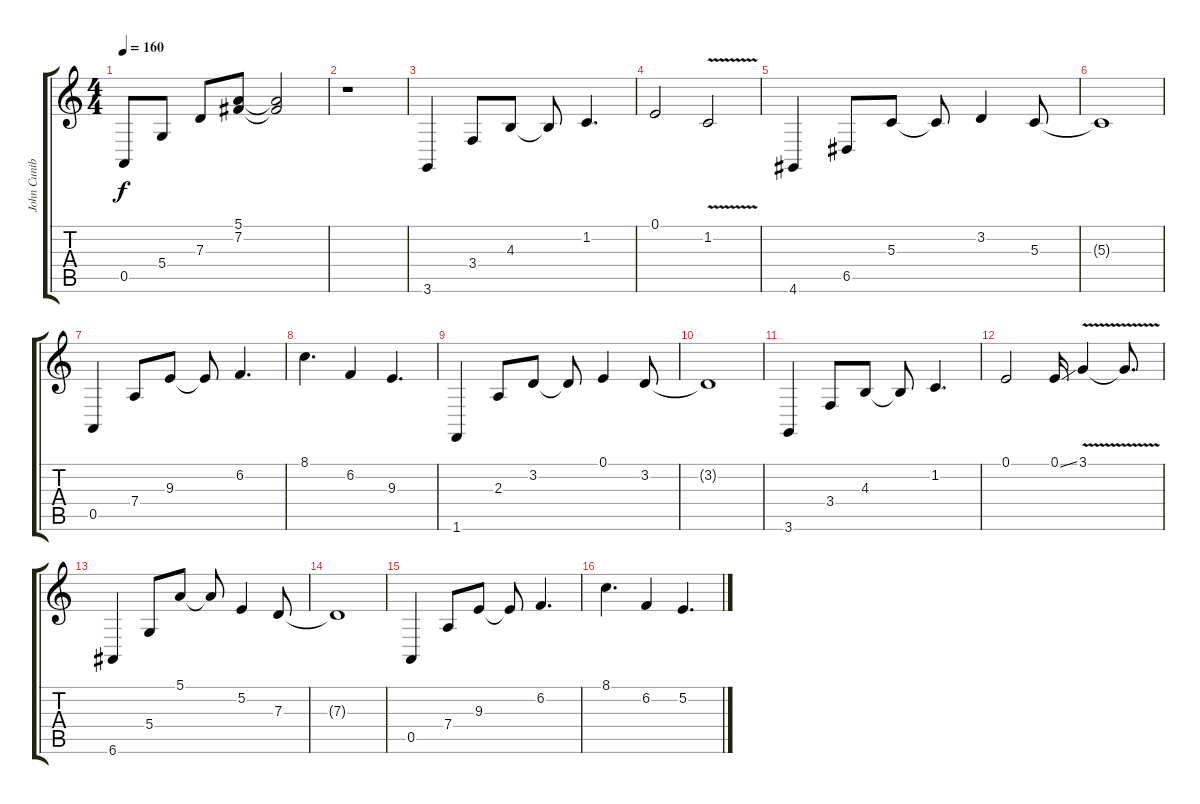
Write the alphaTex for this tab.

\track ("John Cuniberti" "John Cunib") {instrument sitar}
\staff {score tabs}
\tuning (E4 B3 G3 D3 A2 E2) {hide}
\ts (4 4)
\tempo 160
\clef g2
\ks c
0.5.8{dy f} 5.4.8 7.3.8 (5.1 7.2).8 (5.1{t} 7.2{t}).2 |
r.1 |
3.6.4 3.4.8 4.3.8 4.3{t}.8 1.2.4{d} |
0.1.2 1.2{v}.2 |
4.6.4 6.5.8 5.3.8 5.3{t}.8 3.2.4 5.3.8 |
5.3{t}.1 |
0.5.4 7.4.8 9.3.8 9.3{t}.8 6.2.4{d} |
8.1.4{d} 6.2.4 9.3.4{d} |
1.6.4 2.3.8 3.2.8 3.2{t}.8 0.1.4 3.2.8 |
3.2{t}.1 |
3.6.4 3.4.8 4.3.8 4.3{t}.8 1.2.4{d} |
0.1.2 0.1{ss}.16 3.1{v}.4 3.1{t}.8{d} |
6.6.4 5.4.8 5.1.8 5.1{t}.8 5.2.4 7.3.8 |
7.3{t}.1 |
0.5.4 7.4.8 9.3.8 9.3{t}.8 6.2.4{d} |
8.1.4{d} 6.2.4 5.2.4{d}
